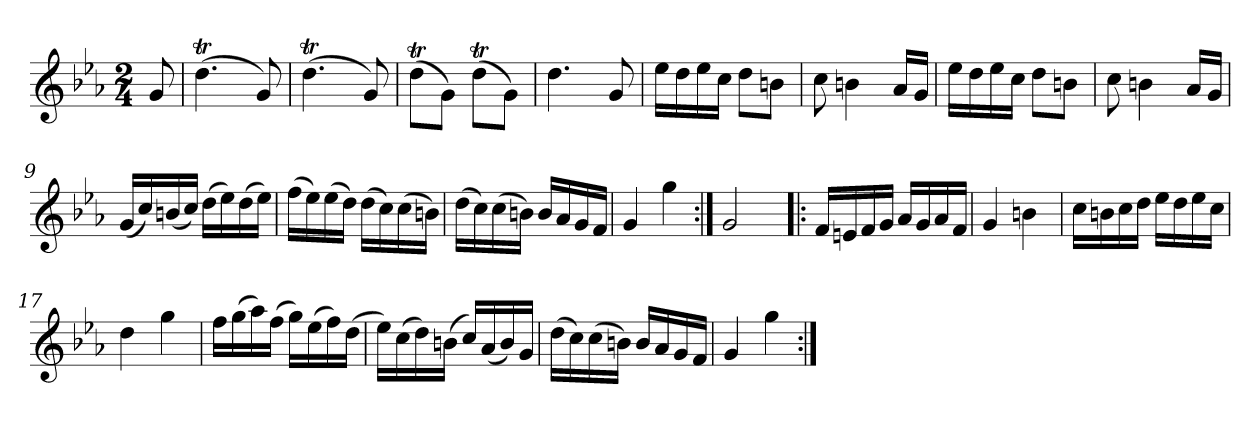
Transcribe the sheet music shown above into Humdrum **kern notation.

**kern
*part1
*staff1
*clefG2
*k[b-e-a-]
*M2/4
=
8g
=1
(4.ddt
8g)
=2
(4.ddt
8g)
=3
(8ddtL
8gJ)
(8ddtL
8gJ)
=4
4.dd
8g
=5
16ee-LL
16dd
16ee-
16ccJJ
8ddL
8bnJ
=6
8cc
4bn
16a-LL
16gJJ
=7
16ee-LL
16dd
16ee-
16ccJJ
8ddL
8bnJ
=8
8cc
4bn
16a-LL
16gJJ
=9
(16gLL
16cc)
(16bn
16ccJJ)
(16ddLL
16ee-)
(16dd
16ee-JJ)
=10
(16ffLL
16ee-)
(16ee-
16ddJJ)
(16ddLL
16cc)
(16cc
16bnJJ)
=11
(16ddLL
16cc)
(16cc
16bnJJ)
16bLL
16a-
16g
16fJJ
=12
4g
4gg
=13:|!
2g
=14!|:
16fLL
16en
16f
16gJJ
16a-LL
16g
16a-
16fJJ
=15
4g
4bn
=16
16ccLL
16bn
16cc
16ddJJ
16ee-LL
16dd
16ee-
16ccJJ
=17
4dd
4gg
=18
16ffLL
(16gg
16aa-)
(16ffJJ
16ggLL)
(16ee-
16ff)
(16ddJJ
=19
16ee-LL)
(16cc
16dd)
(16bnJJ
16ccLL)
(16a-
16b)
16gJJ
=20
(16ddLL
16cc)
(16cc
16bnJJ)
16bLL
16a-
16g
16fJJ
=21
4g
4gg
=:|!
*-
